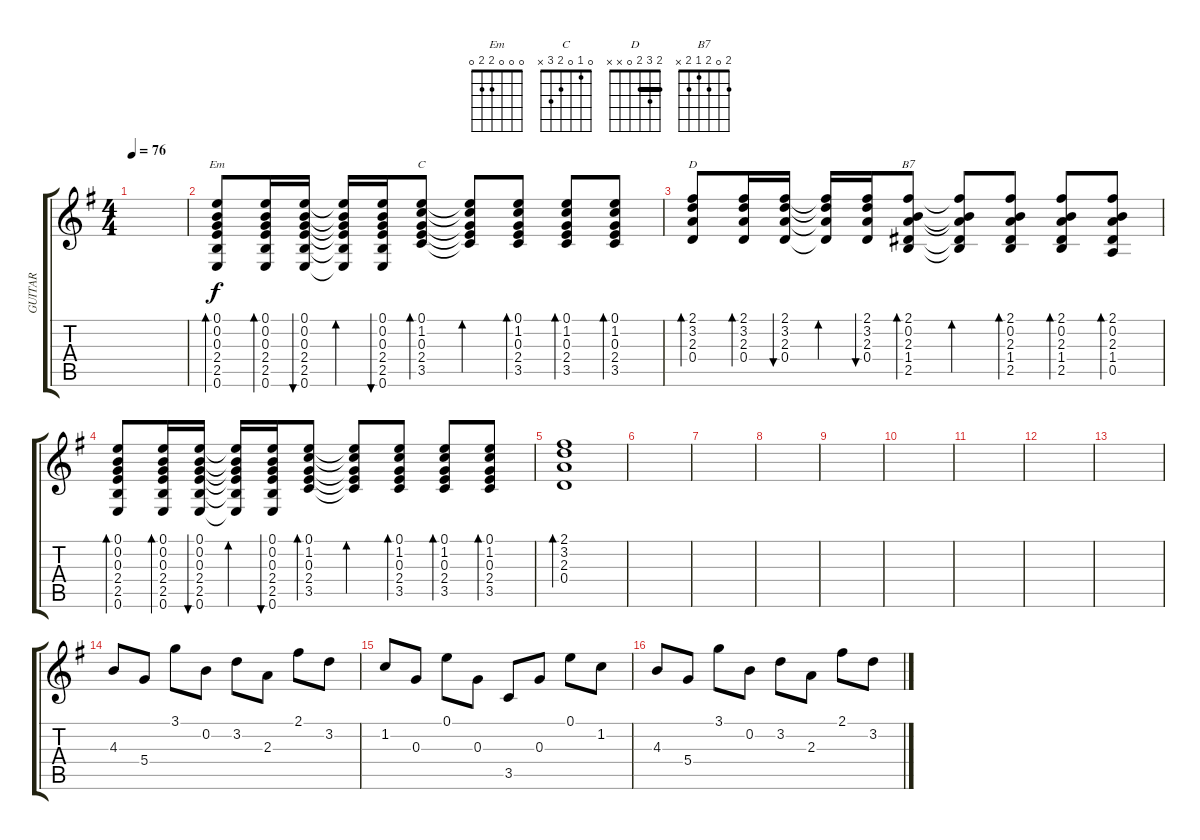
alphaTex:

\track ("GUITAR" "GUITAR") {instrument acousticguitarsteel}
\staff {score tabs}
\tuning (E4 B3 G3 D3 A2 E2) {hide}
\chord ("Em" 0 0 0 2 2 0)
\chord ("C" 0 1 0 2 3 x)
\chord ("D" 2 3 2 0 x x) {barre 2}
\chord ("B7" 2 0 2 1 2 x)
\ts (4 4)
\tempo 76
\clef g2
\ks eminor
|
(0.1 0.2 0.3 2.4 2.5 0.6).8{bd 60 ch "Em"} (0.1 0.2 0.3 2.4 2.5 0.6).16{bd 60} (0.1 0.2 0.3 2.4 2.5 0.6).16{bu 60} (0.1{t} 0.2{t} 0.3{t} 2.4{t} 2.5{t} 0.6{t}).16{bd 60} (0.1 0.2 0.3 2.4 2.5 0.6).16{bu 60} (0.1 1.2 0.3 2.4 3.5).8{bd 60 ch "C"} (0.1{t} 1.2{t} 0.3{t} 2.4{t} 3.5{t}).8{bd 60} (0.1 1.2 0.3 2.4 3.5).8{bd 60} (0.1 1.2 0.3 2.4 3.5).8{bd 60} (0.1 1.2 0.3 2.4 3.5).8{bd 60} |
(2.1 3.2 2.3 0.4).8{bd 60 ch "D"} (2.1 3.2 2.3 0.4).16{bd 60} (2.1 3.2 2.3 0.4).16{bu 60} (2.1{t} 3.2{t} 2.3{t} 0.4{t}).16{bd 60} (2.1 3.2 2.3 0.4).16{bu 60} (2.1 0.2 2.3 1.4 2.5).8{bd 60 ch "B7"} (2.1{t} 0.2{t} 2.3{t} 1.4{t} 2.5{t}).8{bd 60} (2.1 0.2 2.3 1.4 2.5).8{bd 60} (2.1 0.2 2.3 1.4 2.5).8{bd 60} (2.1 0.2 2.3 1.4 0.5).8{bd 60} |
(0.1 0.2 0.3 2.4 2.5 0.6).8{bd 60} (0.1 0.2 0.3 2.4 2.5 0.6).16{bd 60} (0.1 0.2 0.3 2.4 2.5 0.6).16{bu 60} (0.1{t} 0.2{t} 0.3{t} 2.4{t} 2.5{t} 0.6{t}).16{bd 60} (0.1 0.2 0.3 2.4 2.5 0.6).16{bu 60} (0.1 1.2 0.3 2.4 3.5).8{bd 60} (0.1{t} 1.2{t} 0.3{t} 2.4{t} 3.5{t}).8{bd 60} (0.1 1.2 0.3 2.4 3.5).8{bd 60} (0.1 1.2 0.3 2.4 3.5).8{bd 60} (0.1 1.2 0.3 2.4 3.5).8{bd 60} |
(2.1 3.2 2.3 0.4).1{bd 240} |
|
|
|
|
|
|
|
|
4.3.8{volume 10} 5.4.8 3.1.8 0.2.8 3.2.8 2.3.8 2.1.8 3.2.8 |
1.2.8 0.3.8 0.1.8 0.3.8 3.5.8 0.3.8 0.1.8 1.2.8 |
4.3.8 5.4.8 3.1.8 0.2.8 3.2.8 2.3.8 2.1.8 3.2.8
